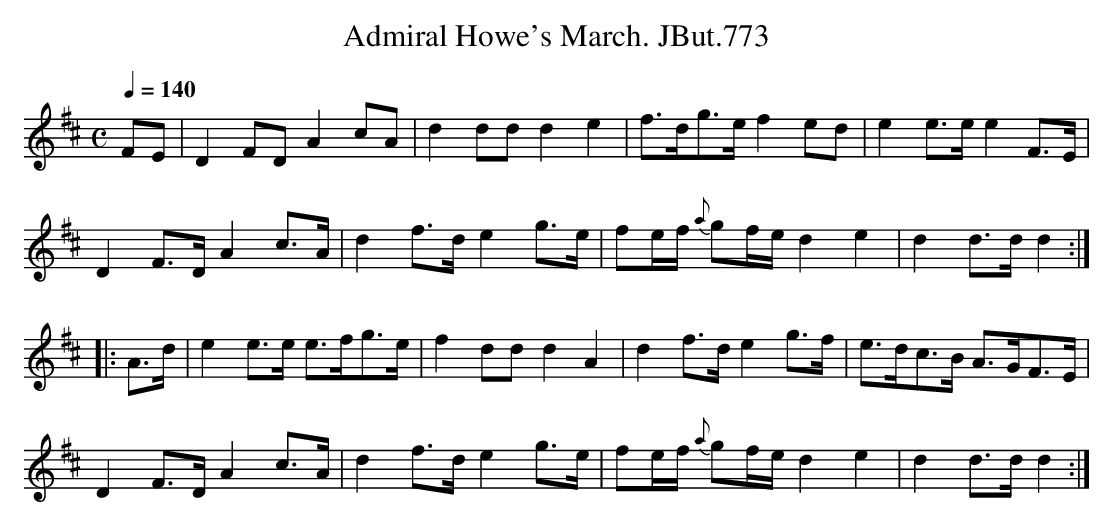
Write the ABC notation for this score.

X:1
T:Admiral Howe's March. JBut.773
M:C
L:1/8
Q:1/4=140
K:D
FE |D2 FD  A2 cA |d2 dd  d2 e2 |f>dg>e f2 ed|e2 e>e e2 F>E|
D2 F>D A2 c>A|d2 f>d e2 g>e|fe/f/ {a}gf/e/ d2 e2 |d2 d>d d2:|
|:A>d|e2 e>e e>fg>e|f2 dd  d2 A2 |d2 f>d e2 g>f|e>dc>B A>GF>E|
D2 F>D A2 c>A|d2 f>d e2 g>e|fe/f/ {a}gf/e/ d2 e2 |d2 d>d d2:|
